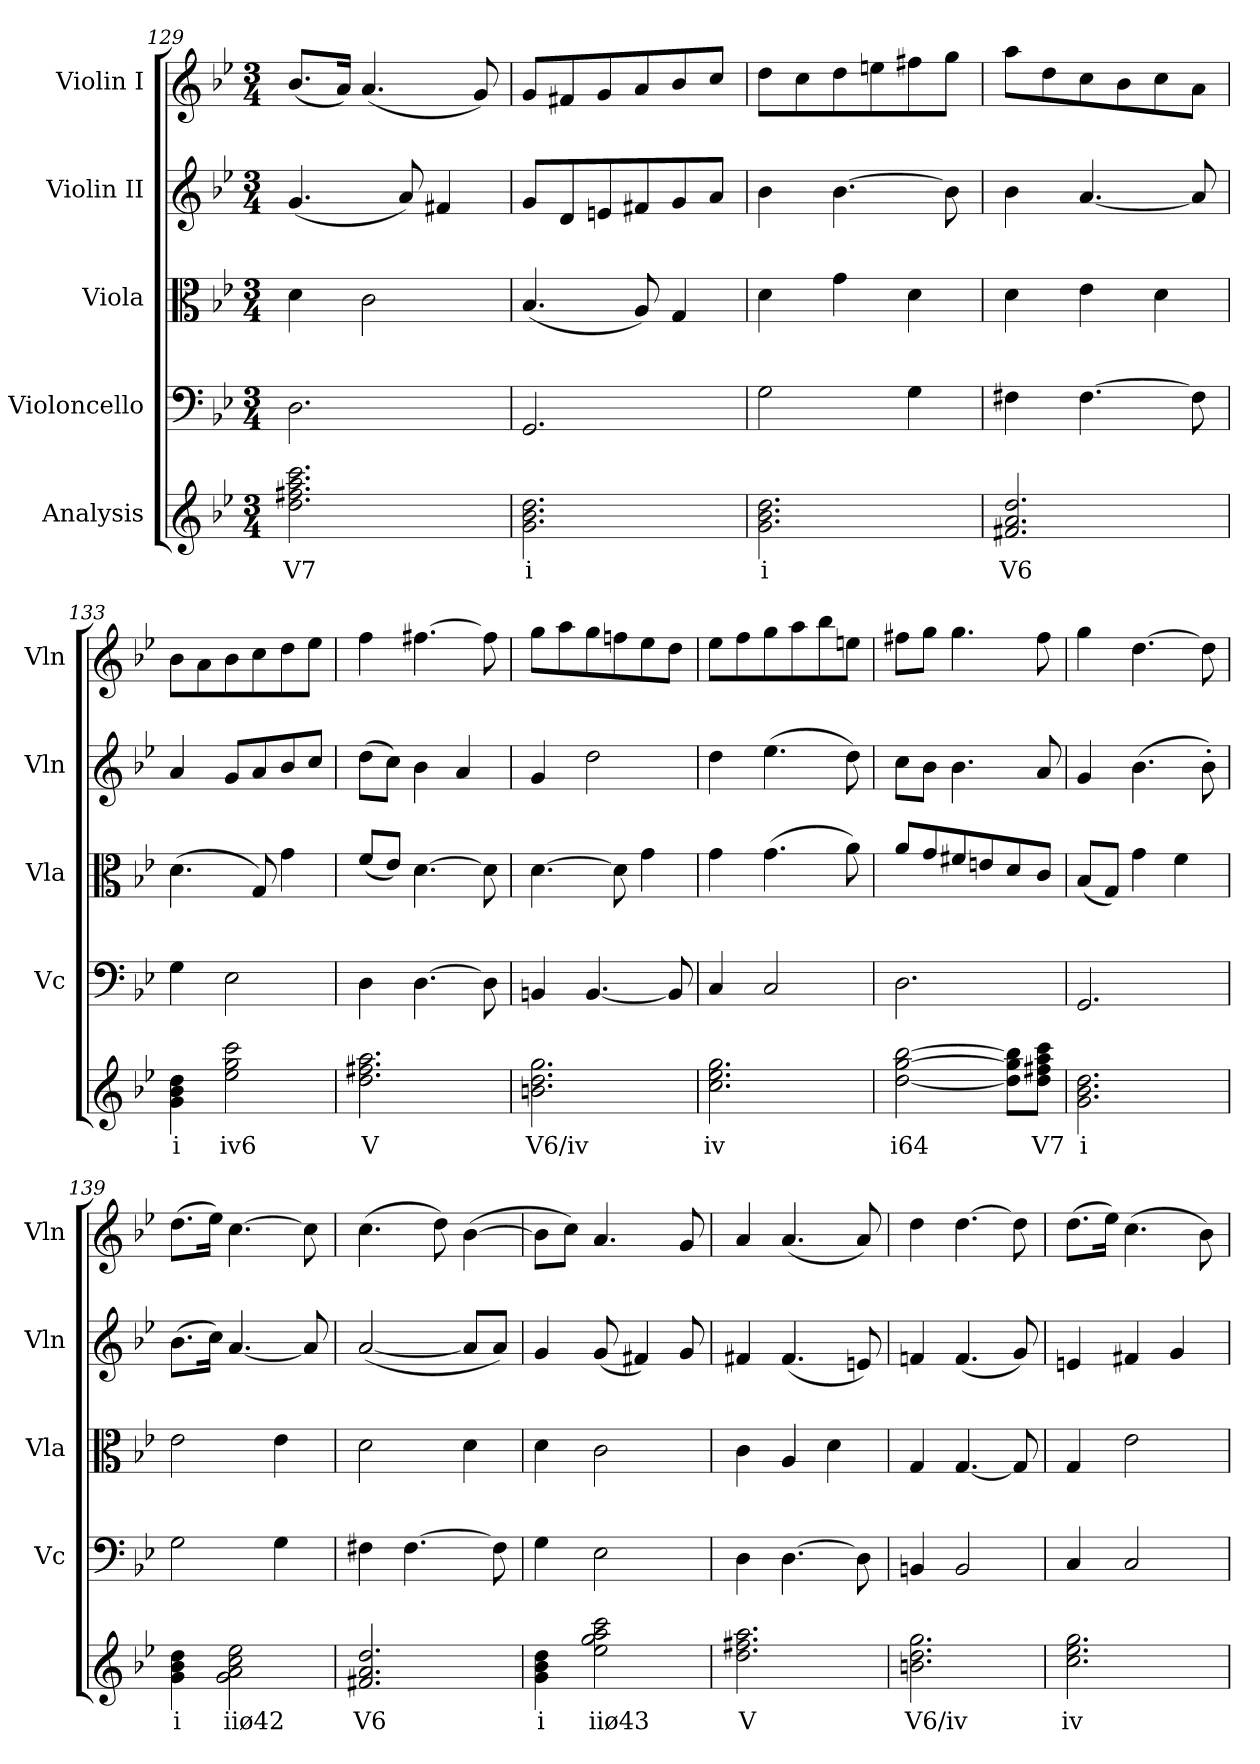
**kern	**text	**kern	**kern	**kern	**kern
*part5	*part5	*part4	*part3	*part2	*part1
*staff5	*staff5	*staff4	*staff3	*staff2	*staff1
*I"Analysis	*	*I"Violoncello	*I"Viola	*I"Violin II	*I"Violin I
*	*	*I'Vc	*I'Vla	*I'Vln	*I'Vln
*clefG2	*	*clefF4	*clefC3	*clefG2	*clefG2
*k[b-e-]	*	*k[b-e-]	*k[b-e-]	*k[b-e-]	*k[b-e-]
*M3/4	*	*M3/4	*M3/4	*M3/4	*M3/4
=129	=129	=129	=129	=129	=129
!	!LO:LY:b	!	!	!	!
2.dd\ 2.ff#X\ 2.aa\ 2.ccc\	V7	2.D\	4d\	(<4.g/	(<8.b-/L
.	.	.	.	.	16a/Jk)
.	.	.	2c\	.	(<4.a/
.	.	.	.	8a/)	.
.	.	.	.	4f#X/	.
.	.	.	.	.	8g/)
!!LO:PB:g=z
=130	=130	=130	=130	=130	=130
!	!LO:LY:b	!	!	!	!
2.g\ 2.b-\ 2.dd\	i	2.GG/	(<4.B-/	8g/L	8g/L
.	.	.	.	8d/	8f#X/
.	.	.	.	8en/	8g/
.	.	.	8A/)	8f#X/	8a/
.	.	.	4G/	8g/	8b-/
.	.	.	.	8a/J	8cc/J
=131	=131	=131	=131	=131	=131
!	!LO:LY:b	!	!	!	!
2.g\ 2.b-\ 2.dd\	i	2G\	4d\	4b-\	8dd\L
.	.	.	.	.	8cc\
.	.	.	4g\	[4.b-\	8dd\
.	.	.	.	.	8een\
.	.	4G\	4d\	.	8ff#X\
.	.	.	.	8b-\]	8gg\J
=132	=132	=132	=132	=132	=132
!	!LO:LY:b	!	!	!	!
2.f#X/ 2.a/ 2.dd/	V6	4F#X\	4d\	4b-\	8aa\L
.	.	.	.	.	8dd\
.	.	[4.F#\	4e-\	[4.a/	8cc\
.	.	.	.	.	8b-\
.	.	.	4d\	.	8cc\
.	.	8F#\]	.	8a/]	8a\J
=133	=133	=133	=133	=133	=133
!	!LO:LY:b	!	!	!	!
4g\ 4b-\ 4dd\	i	4G\	(>4.d\	4a/	8b-\L
.	.	.	.	.	8a\
!	!LO:LY:b	!	!	!	!
2ee-\ 2gg\ 2ccc\	iv6	2E-\	.	8g/L	8b-\
.	.	.	8G/)	8a/	8cc\
.	.	.	4g\	8b-/	8dd\
.	.	.	.	8cc/J	8ee-\J
!!LO:LB:g=z
=134	=134	=134	=134	=134	=134
!	!LO:LY:b	!	!	!	!
2.dd\ 2.ff#X\ 2.aa\	V	4D\	(<8f/L	(>8dd\L	4ff\
.	.	.	8e-/J)	8cc\J)	.
.	.	[4.D\	[4.d\	4b-\	[4.ff#X\
.	.	.	.	4a/	.
.	.	8D\]	8d\]	.	8ff#\]
=135	=135	=135	=135	=135	=135
!	!LO:LY:b	!	!	!	!
2.bn\ 2.dd\ 2.gg\	V6/iv	4BBn/	[4.d\	4g/	8gg\L
.	.	.	.	.	8aa\
.	.	[4.BB/	.	2dd\	8gg\
.	.	.	8d\]	.	8ffn\
.	.	.	4g\	.	8ee-\
.	.	8BB/]	.	.	8dd\J
=136	=136	=136	=136	=136	=136
!	!LO:LY:b	!	!	!	!
2.cc\ 2.ee-\ 2.gg\	iv	4C/	4g\	4dd\	8ee-\L
.	.	.	.	.	8ff\
.	.	2C/	(>4.g\	(>4.ee-\	8gg\
.	.	.	.	.	8aa\
.	.	.	.	.	8bb-\
.	.	.	8a\)	8dd\)	8een\J
=137	=137	=137	=137	=137	=137
!	!LO:LY:b	!	!	!	!
[2dd\ [2gg\ [2bb-\	i64	2.D\	8a/L	8cc\L	8ff#X\L
.	.	.	8g/	8b-\J	8gg\J
.	.	.	8f#X/	4.b-\	4.gg\
.	.	.	8en/	.	.
8dd\] 8gg\] 8bb-\]L	.	.	8d/	.	.
!	!LO:LY:b	!	!	!	!
8dd\ 8ff#X\ 8aa\ 8ccc\J	V7	.	8c/J	8a/	8ff#\
!!LO:PB:g=z
=138	=138	=138	=138	=138	=138
!	!LO:LY:b	!	!	!	!
2.g\ 2.b-\ 2.dd\	i	2.GG/	(<8B-/L	4g/	4gg\
.	.	.	8G/J)	.	.
.	.	.	4g\	(>4.b-\	[4.dd\
.	.	.	4f\	.	.
.	.	.	.	8b-'\)	8dd\]
=139	=139	=139	=139	=139	=139
!	!LO:LY:b	!	!	!	!
4g\ 4b-\ 4dd\	i	2G\	2e-\	(>8.b-\L	(>8.dd\L
.	.	.	.	16cc\Jk)	16ee-\Jk)
!	!LO:LY:b	!	!	!	!
2g\ 2a\ 2cc\ 2ee-\	iiø42	.	.	[4.a/	[4.cc\
.	.	4G\	4e-\	.	.
.	.	.	.	8a/]	8cc\]
=140	=140	=140	=140	=140	=140
!	!LO:LY:b	!	!	!	!
2.f#X/ 2.a/ 2.dd/	V6	4F#X\	2d\	(<[2a/	(>4.cc\
.	.	[4.F#\	.	.	.
.	.	.	.	.	8dd\)
.	.	.	4d\	8a/L]	(>[4b-\
.	.	8F#\]	.	8a/J)	.
=141	=141	=141	=141	=141	=141
!	!LO:LY:b	!	!	!	!
4g\ 4b-\ 4dd\	i	4G\	4d\	4g/	8b-\L]
.	.	.	.	.	8cc\J)
!	!LO:LY:b	!	!	!	!
2ee-\ 2gg\ 2aa\ 2ccc\	iiø43	2E-\	2c\	(<8g/	4.a/
.	.	.	.	4f#X/)	.
.	.	.	.	8g/	8g/
!!LO:LB:g=z
=142	=142	=142	=142	=142	=142
!	!LO:LY:b	!	!	!	!
2.dd\ 2.ff#X\ 2.aa\	V	4D\	4c\	4f#X/	4a/
.	.	[4.D\	4A/	(<4.f#/	(<4.a/
.	.	.	4d\	.	.
.	.	8D\]	.	8en/)	8a/)
=143	=143	=143	=143	=143	=143
!	!LO:LY:b	!	!	!	!
2.bn\ 2.dd\ 2.gg\	V6/iv	4BBn/	4G/	4fn/	4dd\
.	.	2BB/	[4.G/	(<4.f/	[4.dd\
.	.	.	8G/]	8g/)	8dd\]
=144	=144	=144	=144	=144	=144
!	!LO:LY:b	!	!	!	!
2.cc\ 2.ee-\ 2.gg\	iv	4C/	4G/	4en/	(>8.dd\L
.	.	.	.	.	16ee-\Jk)
.	.	2C/	2e-\	4f#X/	(>4.cc\
.	.	.	.	4g/	.
.	.	.	.	.	8b-\)
=	=	=	=	=	=
*-	*-	*-	*-	*-	*-
